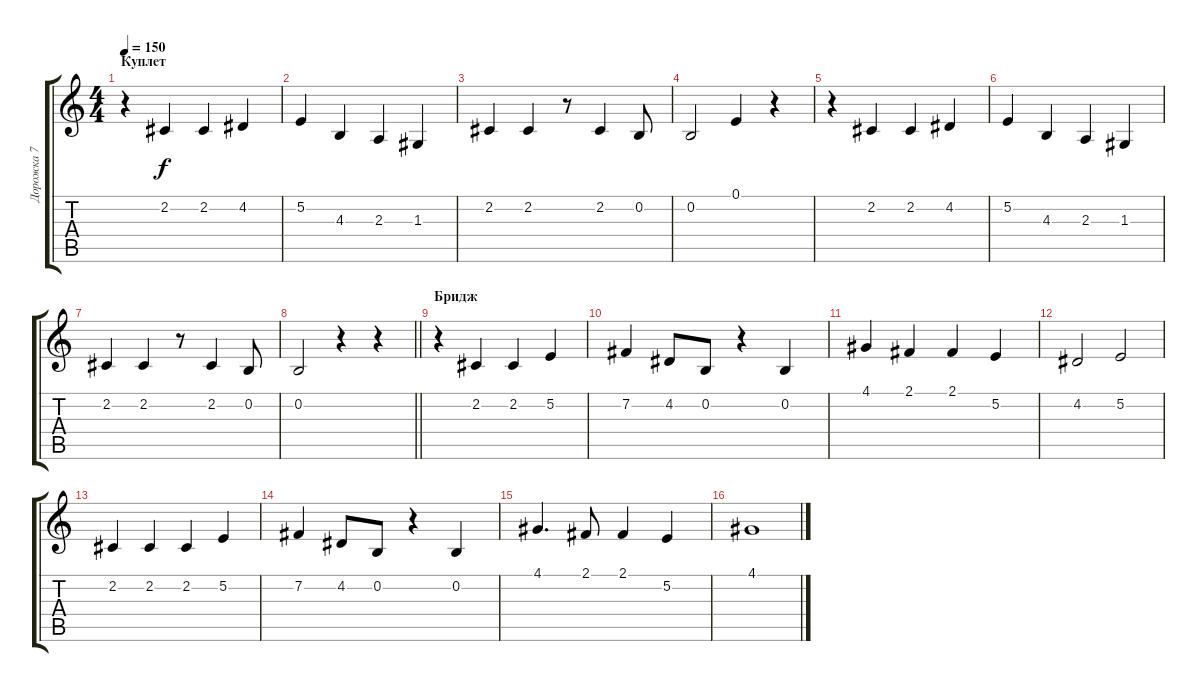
\track ("Дорожка 7" "Дорожка 7") {instrument bassoon}
\staff {score tabs}
\tuning (E4 B3 G3 D3 A2 E2) {hide}
\ts (4 4)
\section ("" "Куплет")
\tempo 150
\clef g2
\ks c
r.4{dy f} 2.2.4 2.2.4 4.2.4 |
5.2.4 4.3.4 2.3.4 1.3.4 |
2.2.4 2.2.4 r.8 2.2.4 0.2.8 |
0.2.2 0.1.4 r.4 |
r.4 2.2.4 2.2.4 4.2.4 |
5.2.4 4.3.4 2.3.4 1.3.4 |
2.2.4 2.2.4 r.8 2.2.4 0.2.8 |
\barLineRight lightlight
0.2.2 r.4 r.4 |
\section ("" "Бридж")
r.4 2.2.4 2.2.4 5.2.4 |
7.2.4 4.2.8 0.2.8 r.4 0.2.4 |
4.1.4 2.1.4 2.1.4 5.2.4 |
4.2.2 5.2.2 |
2.2.4 2.2.4 2.2.4 5.2.4 |
7.2.4 4.2.8 0.2.8 r.4 0.2.4 |
4.1.4{d} 2.1.8 2.1.4 5.2.4 |
4.1.1
